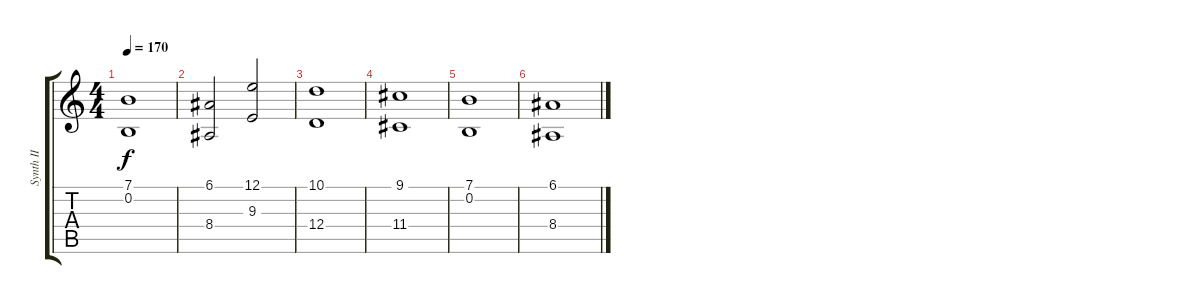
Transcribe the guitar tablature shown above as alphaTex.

\track ("Synth II" "Synth II") {instrument choiraahs}
\staff {score tabs}
\tuning (E4 B3 G3 D3 A2 E2) {hide}
\ts (4 4)
\tempo 170
\clef g2
\ks c
(7.1 0.2).1{dy f} |
(6.1 8.4).2 (12.1 9.3).2 |
(10.1 12.4).1 |
(9.1 11.4).1 |
(7.1 0.2).1 |
(6.1 8.4).1
